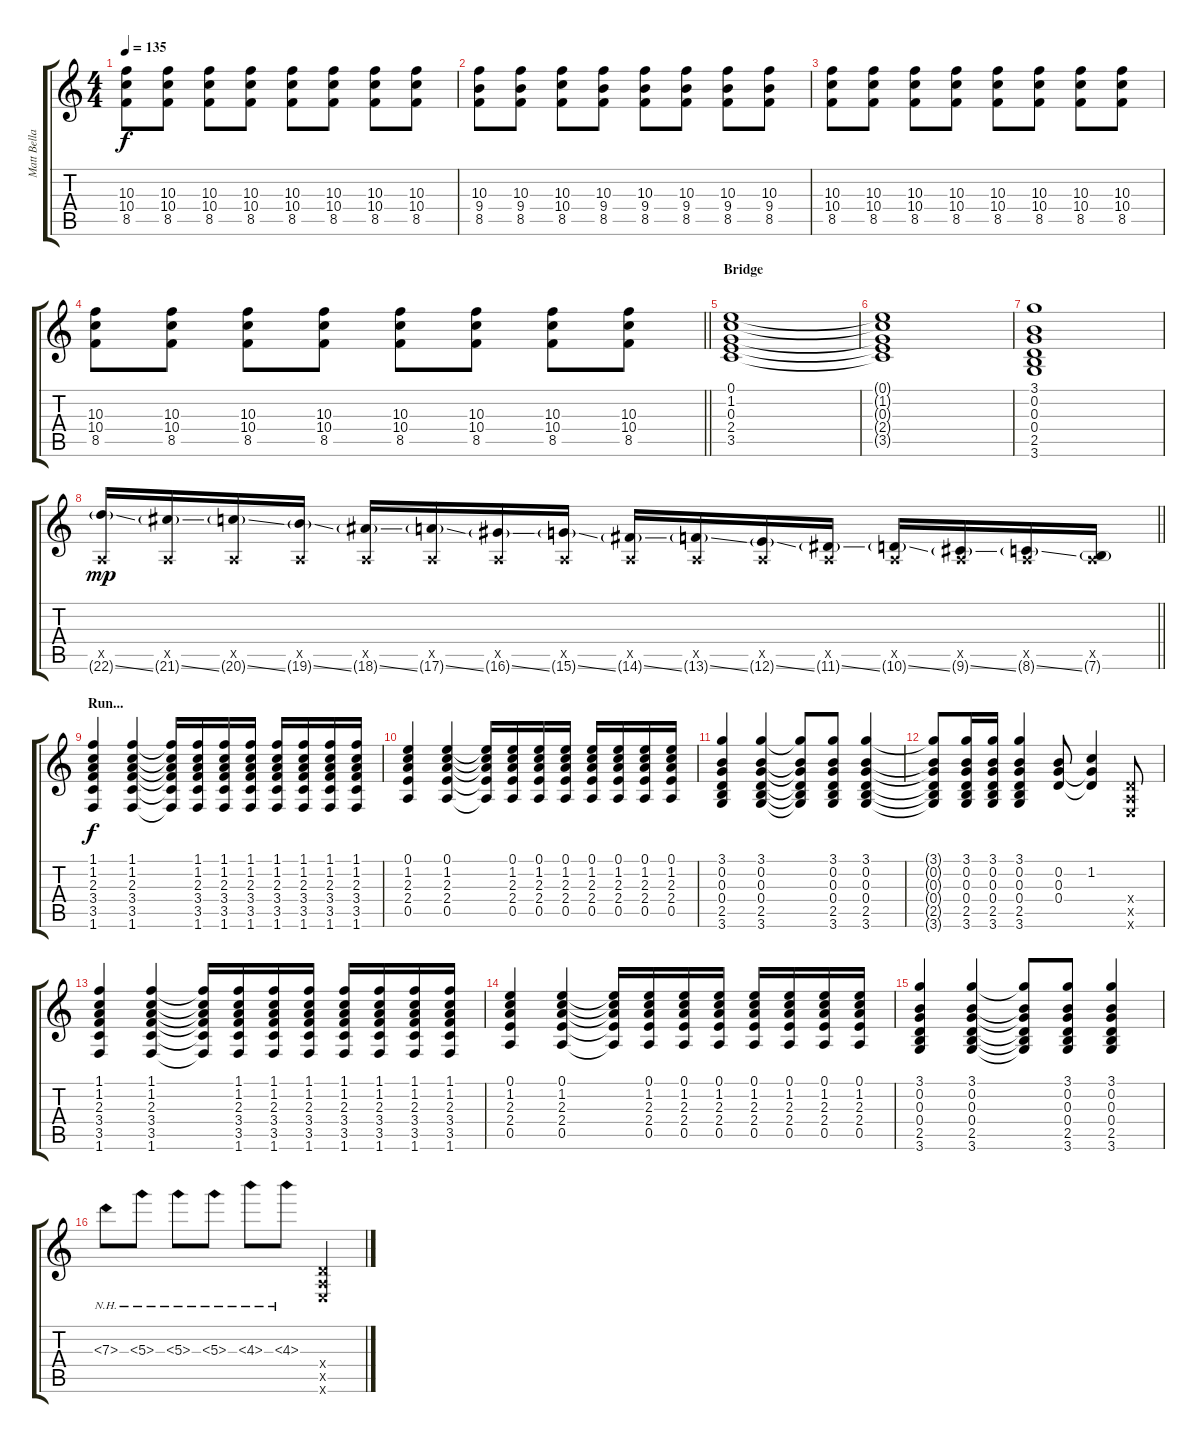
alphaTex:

\track ("Matt Bellamy (Guitar)" "Matt Bella") {instrument distortionguitar}
\staff {score tabs}
\tuning (E4 B3 G3 D3 A2 E2) {hide}
\ts (4 4)
\tempo 135
\clef g2
\ks c
(10.3 10.4 8.5).8{dy f} (10.3 10.4 8.5).8 (10.3 10.4 8.5).8 (10.3 10.4 8.5).8 (10.3 10.4 8.5).8 (10.3 10.4 8.5).8 (10.3 10.4 8.5).8 (10.3 10.4 8.5).8 |
(10.3 9.4 8.5).8 (10.3 9.4 8.5).8 (10.3 10.4 8.5).8 (10.3 9.4 8.5).8 (10.3 9.4 8.5).8 (10.3 9.4 8.5).8 (10.3 9.4 8.5).8 (10.3 9.4 8.5).8 |
(10.3 10.4 8.5).8 (10.3 10.4 8.5).8 (10.3 10.4 8.5).8 (10.3 10.4 8.5).8 (10.3 10.4 8.5).8 (10.3 10.4 8.5).8 (10.3 10.4 8.5).8 (10.3 10.4 8.5).8 |
\barLineRight lightlight
(10.3 10.4 8.5).8 (10.3 10.4 8.5).8 (10.3 10.4 8.5).8 (10.3 10.4 8.5).8 (10.3 10.4 8.5).8 (10.3 10.4 8.5).8 (10.3 10.4 8.5).8 (10.3 10.4 8.5).8 |
\section ("" "Bridge")
(0.1 1.2 0.3 2.4 3.5).1 |
(0.1{t} 1.2{t} 0.3{t} 2.4{t} 3.5{t}).1 |
(3.1 0.2 0.3 0.4 2.5 3.6).1 |
\barLineRight lightlight
(0.5{x} 22.6{ss g}).16{dy mp} (0.5{x} 21.6{ss g}).16 (0.5{x} 20.6{ss g}).16 (0.5{x} 19.6{ss g}).16 (0.5{x} 18.6{ss g}).16 (0.5{x} 17.6{ss g}).16 (0.5{x} 16.6{ss g}).16 (0.5{x} 15.6{ss g}).16 (0.5{x} 14.6{ss g}).16 (0.5{x} 13.6{ss g}).16 (0.5{x} 12.6{ss g}).16 (0.5{x} 11.6{ss g}).16 (0.5{x} 10.6{ss g}).16 (0.5{x} 9.6{ss g}).16 (0.5{x} 8.6{ss g}).16 (0.5{x} 7.6{g}).16 |
\section ("" "Run...")
(1.1 1.2 2.3 3.4 3.5 1.6).4{dy f} (1.1 1.2 2.3 3.4 3.5 1.6).4 (1.1{t} 1.2{t} 2.3{t} 3.4{t} 3.5{t} 1.6{t}).16 (1.1 1.2 2.3 3.4 3.5 1.6).16 (1.1 1.2 2.3 3.4 3.5 1.6).16 (1.1 1.2 2.3 3.4 3.5 1.6).16 (1.1 1.2 2.3 3.4 3.5 1.6).16 (1.1 1.2 2.3 3.4 3.5 1.6).16 (1.1 1.2 2.3 3.4 3.5 1.6).16 (1.1 1.2 2.3 3.4 3.5 1.6).16 |
(0.1 1.2 2.3 2.4 0.5).4 (0.1 1.2 2.3 2.4 0.5).4 (0.1{t} 1.2{t} 2.3{t} 2.4{t} 0.5{t}).16 (0.1 1.2 2.3 2.4 0.5).16 (0.1 1.2 2.3 2.4 0.5).16 (0.1 1.2 2.3 2.4 0.5).16 (0.1 1.2 2.3 2.4 0.5).16 (0.1 1.2 2.3 2.4 0.5).16 (0.1 1.2 2.3 2.4 0.5).16 (0.1 1.2 2.3 2.4 0.5).16 |
(3.1 0.2 0.3 0.4 2.5 3.6).4 (3.1 0.2 0.3 0.4 2.5 3.6).4 (3.1{t} 0.2{t} 0.3{t} 0.4{t} 2.5{t} 3.6{t}).8 (3.1 0.2 0.3 0.4 2.5 3.6).8 (3.1 0.2 0.3 0.4 2.5 3.6).4 |
(3.1{t} 0.2{t} 0.3{t} 0.4{t} 2.5{t} 3.6{t}).8 (3.1 0.2 0.3 0.4 2.5 3.6).16 (3.1 0.2 0.3 0.4 2.5 3.6).16 (3.1 0.2 0.3 0.4 2.5 3.6).4 (0.2 0.3 0.4).8 (1.2 0.3{t} 0.4{t}).4 (0.4{x} 0.5{x} 0.6{x}).8 |
(1.1 1.2 2.3 3.4 3.5 1.6).4 (1.1 1.2 2.3 3.4 3.5 1.6).4 (1.1{t} 1.2{t} 2.3{t} 3.4{t} 3.5{t} 1.6{t}).16 (1.1 1.2 2.3 3.4 3.5 1.6).16 (1.1 1.2 2.3 3.4 3.5 1.6).16 (1.1 1.2 2.3 3.4 3.5 1.6).16 (1.1 1.2 2.3 3.4 3.5 1.6).16 (1.1 1.2 2.3 3.4 3.5 1.6).16 (1.1 1.2 2.3 3.4 3.5 1.6).16 (1.1 1.2 2.3 3.4 3.5 1.6).16 |
(0.1 1.2 2.3 2.4 0.5).4 (0.1 1.2 2.3 2.4 0.5).4 (0.1{t} 1.2{t} 2.3{t} 2.4{t} 0.5{t}).16 (0.1 1.2 2.3 2.4 0.5).16 (0.1 1.2 2.3 2.4 0.5).16 (0.1 1.2 2.3 2.4 0.5).16 (0.1 1.2 2.3 2.4 0.5).16 (0.1 1.2 2.3 2.4 0.5).16 (0.1 1.2 2.3 2.4 0.5).16 (0.1 1.2 2.3 2.4 0.5).16 |
(3.1 0.2 0.3 0.4 2.5 3.6).4 (3.1 0.2 0.3 0.4 2.5 3.6).4 (3.1{t} 0.2{t} 0.3{t} 0.4{t} 2.5{t} 3.6{t}).8 (3.1 0.2 0.3 0.4 2.5 3.6).8 (3.1 0.2 0.3 0.4 2.5 3.6).4 |
7.3{nh}.8 5.3{nh}.8 5.3{nh}.8 5.3{nh}.8 4.3{nh}.8 4.3{nh}.8 (0.4{x} 0.5{x} 0.6{x}).4
